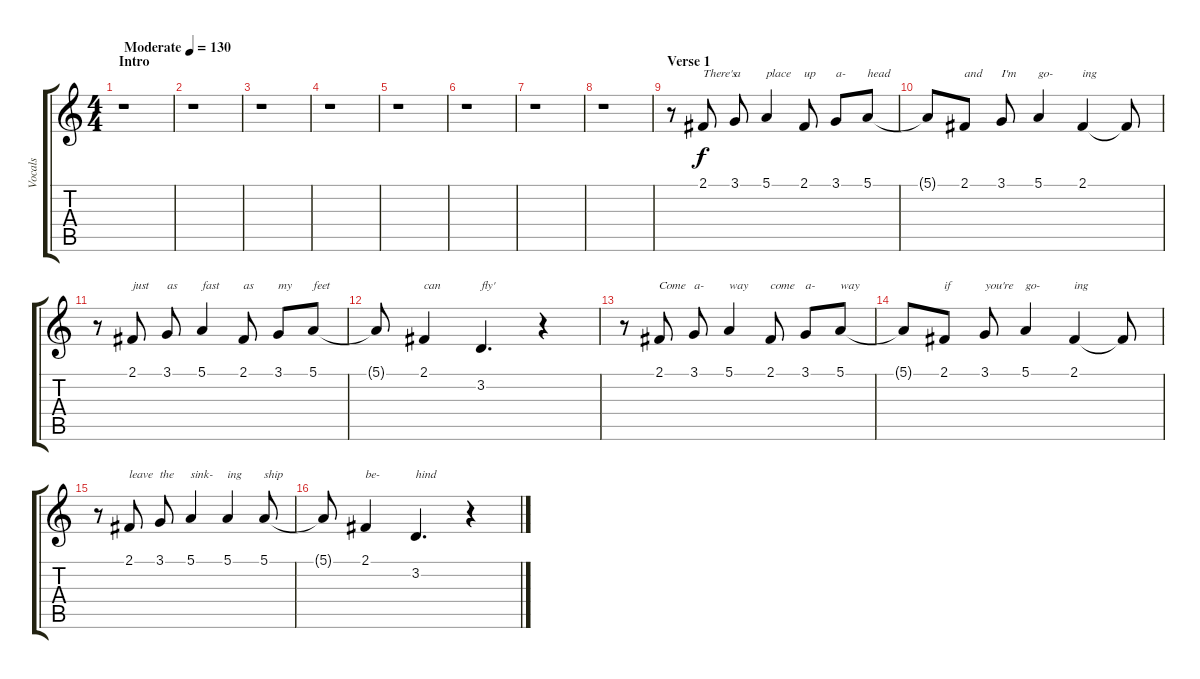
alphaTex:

\track ("Vocals" "Vocals") {instrument lead3calliope}
\staff {score tabs}
\tuning (E4 B3 G3 D3 A2 E2) {hide}
\ts (4 4)
\section ("" "Intro")
\tempo (130 "Moderate")
\clef g2
\ks c
r.1{dy f instrument lead3calliope} |
r.1 |
r.1 |
r.1 |
r.1 |
r.1 |
r.1 |
r.1 |
\section ("" "Verse 1")
r.8 2.1.8{txt "There's"} 3.1.8{txt "a"} 5.1.4{txt "place"} 2.1.8{txt "up"} 3.1.8{txt "a-"} 5.1.8{txt "head"} |
5.1{t}.8 2.1.8{txt "and"} 3.1.8{txt "I'm"} 5.1.4{txt "go-"} 2.1.4{txt "ing"} 2.1{t}.8 |
r.8 2.1.8{txt "just"} 3.1.8{txt "as"} 5.1.4{txt "fast"} 2.1.8{txt "as"} 3.1.8{txt "my"} 5.1.8{txt "feet"} |
5.1{t}.8 2.1.4{txt "can"} 3.2.4{d txt "fly'"} r.4 |
r.8 2.1.8{txt "Come"} 3.1.8{txt "a-"} 5.1.4{txt "way"} 2.1.8{txt "come"} 3.1.8{txt "a-"} 5.1.8{txt "way"} |
5.1{t}.8 2.1.8{txt "if"} 3.1.8{txt "you're"} 5.1.4{txt "go-"} 2.1.4{txt "ing"} 2.1{t}.8 |
r.8 2.1.8{txt "leave"} 3.1.8{txt "the"} 5.1.4{txt "sink-"} 5.1.4{txt "ing"} 5.1.8{txt "ship"} |
5.1{t}.8 2.1.4{txt "be-"} 3.2.4{d txt "hind"} r.4
